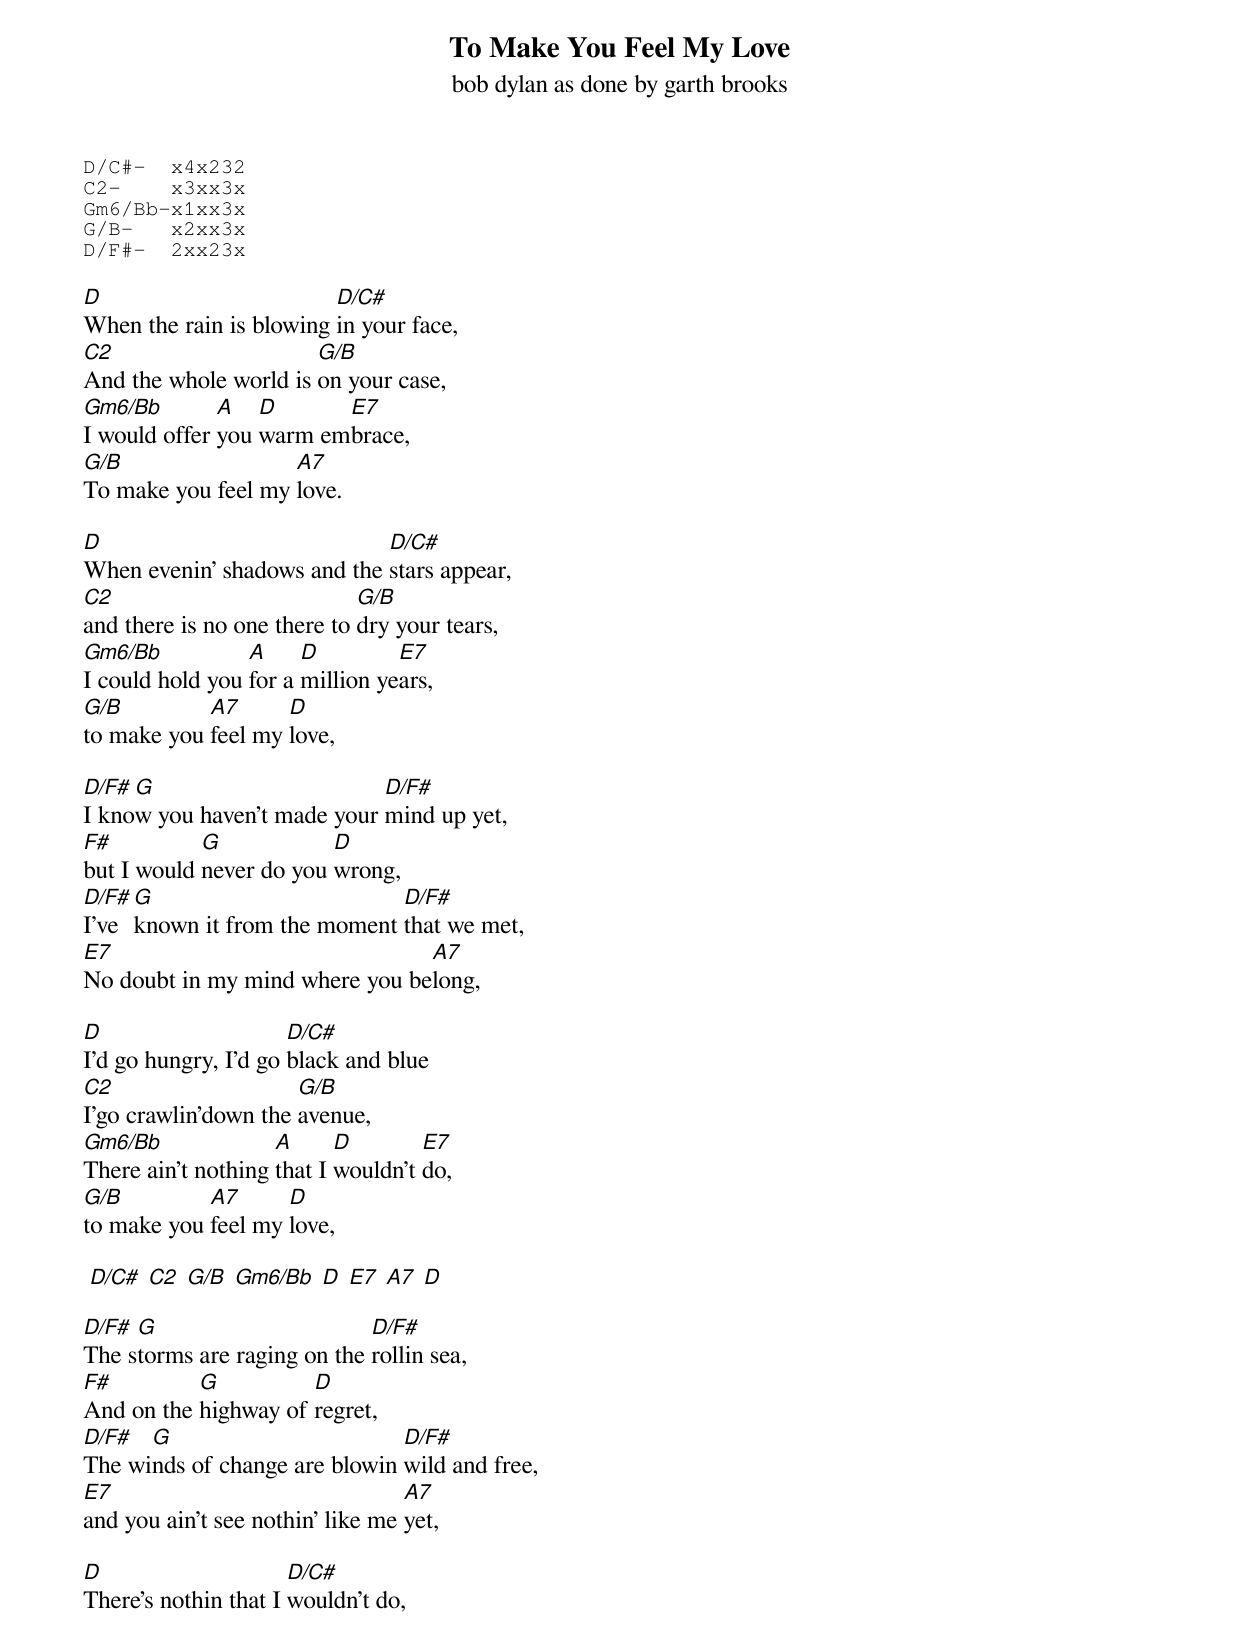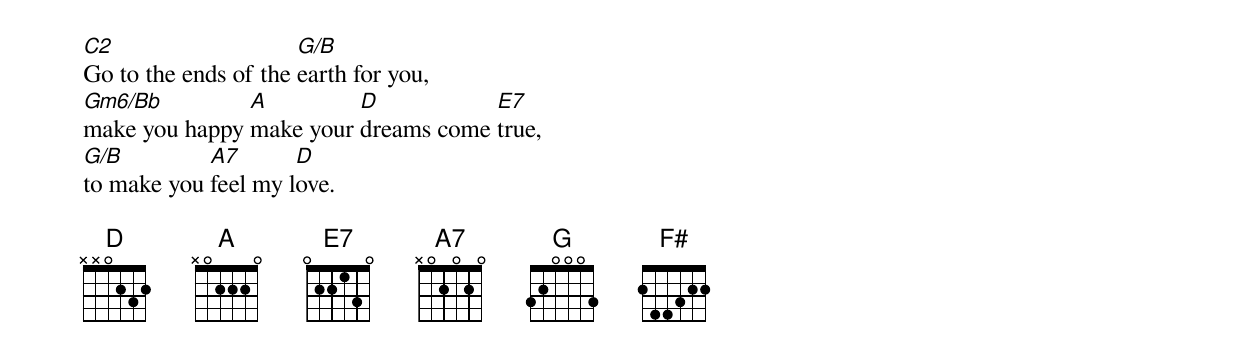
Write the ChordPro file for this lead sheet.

{title: To Make You Feel My Love}
{subtitle: bob dylan as done by garth brooks}

{sot}
D/C#-  x4x232
C2-    x3xx3x
Gm6/Bb-x1xx3x
G/B-   x2xx3x
D/F#-  2xx23x
{eot}

[D]When the rain is blowing [D/C#]in your face,
[C2]And the whole world is [G/B]on your case,
[Gm6/Bb]I would offer [A]you [D]warm em[E7]brace,
[G/B]To make you feel my [A7]love.

[D]When evenin' shadows and the [D/C#]stars appear,
[C2]and there is no one there to [G/B]dry your tears,
[Gm6/Bb]I could hold you [A]for a [D]million ye[E7]ars,
[G/B]to make you [A7]feel my [D]love,

[D/F#]I kno[G]w you haven't made your [D/F#]mind up yet,
[F#]but I would [G]never do you [D]wrong,
[D/F#]I've [G]known it from the moment [D/F#]that we met,
[E7]No doubt in my mind where you be[A7]long,

[D]I'd go hungry, I'd go [D/C#]black and blue
[C2]I'go crawlin'down the [G/B]avenue,
[Gm6/Bb]There ain't nothing [A]that I [D]wouldn't [E7]do,
[G/B]to make you [A7]feel my [D]love,

 [D/C#] [C2] [G/B] [Gm6/Bb] [D] [E7] [A7] [D]

[D/F#]The s[G]torms are raging on the [D/F#]rollin sea,
[F#]And on the [G]highway of [D]regret,
[D/F#]The wi[G]nds of change are blowin [D/F#]wild and free,
[E7]and you ain't see nothin' like me [A7]yet,

[D]There's nothin that I [D/C#]wouldn't do,
[C2]Go to the ends of the [G/B]earth for you,
[Gm6/Bb]make you happy [A]make your [D]dreams come [E7]true,
[G/B]to make you [A7]feel my l[D]ove.

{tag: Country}
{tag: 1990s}
